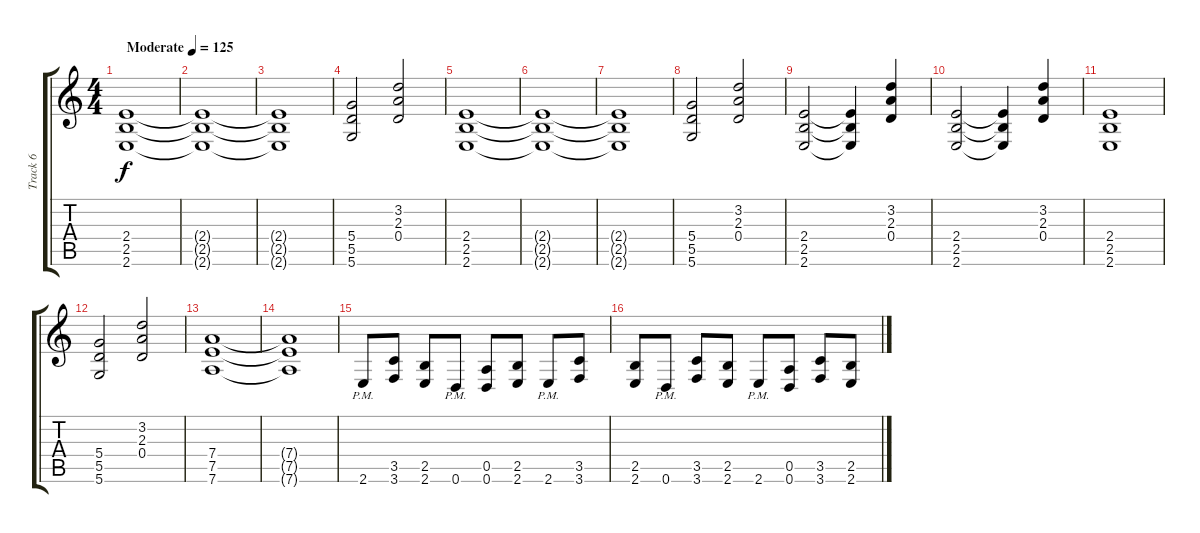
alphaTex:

\track ("Track 6" "Track 6") {instrument distortionguitar}
\staff {score tabs}
\tuning (E4 B3 G3 D3 A2 D2) {hide}
\ts (4 4)
\tempo (125 "Moderate")
\clef g2
\ks c
(2.4 2.5 2.6).1{dy f instrument distortionguitar} |
(2.4{t} 2.5{t} 2.6{t}).1 |
(2.4{t} 2.5{t} 2.6{t}).1 |
(5.4 5.5 5.6).2 (3.2 2.3 0.4).2 |
(2.4 2.5 2.6).1 |
(2.4{t} 2.5{t} 2.6{t}).1 |
(2.4{t} 2.5{t} 2.6{t}).1 |
(5.4 5.5 5.6).2 (3.2 2.3 0.4).2 |
(2.4 2.5 2.6).2 (2.4{t} 2.5{t} 2.6{t}).4 (3.2 2.3 0.4).4 |
(2.4 2.5 2.6).2 (2.4{t} 2.5{t} 2.6{t}).4 (3.2 2.3 0.4).4 |
(2.4 2.5 2.6).1 |
(5.4 5.5 5.6).2 (3.2 2.3 0.4).2 |
(7.4 7.5 7.6).1 |
(7.4{t} 7.5{t} 7.6{t}).1 |
2.6{pm}.8 (3.5 3.6).8 (2.5 2.6).8 0.6{pm}.8 (0.5 0.6).8 (2.5 2.6).8 2.6{pm}.8 (3.5 3.6).8 |
(2.5 2.6).8 0.6{pm}.8 (3.5 3.6).8 (2.5 2.6).8 2.6{pm}.8 (0.5 0.6).8 (3.5 3.6).8 (2.5 2.6).8
